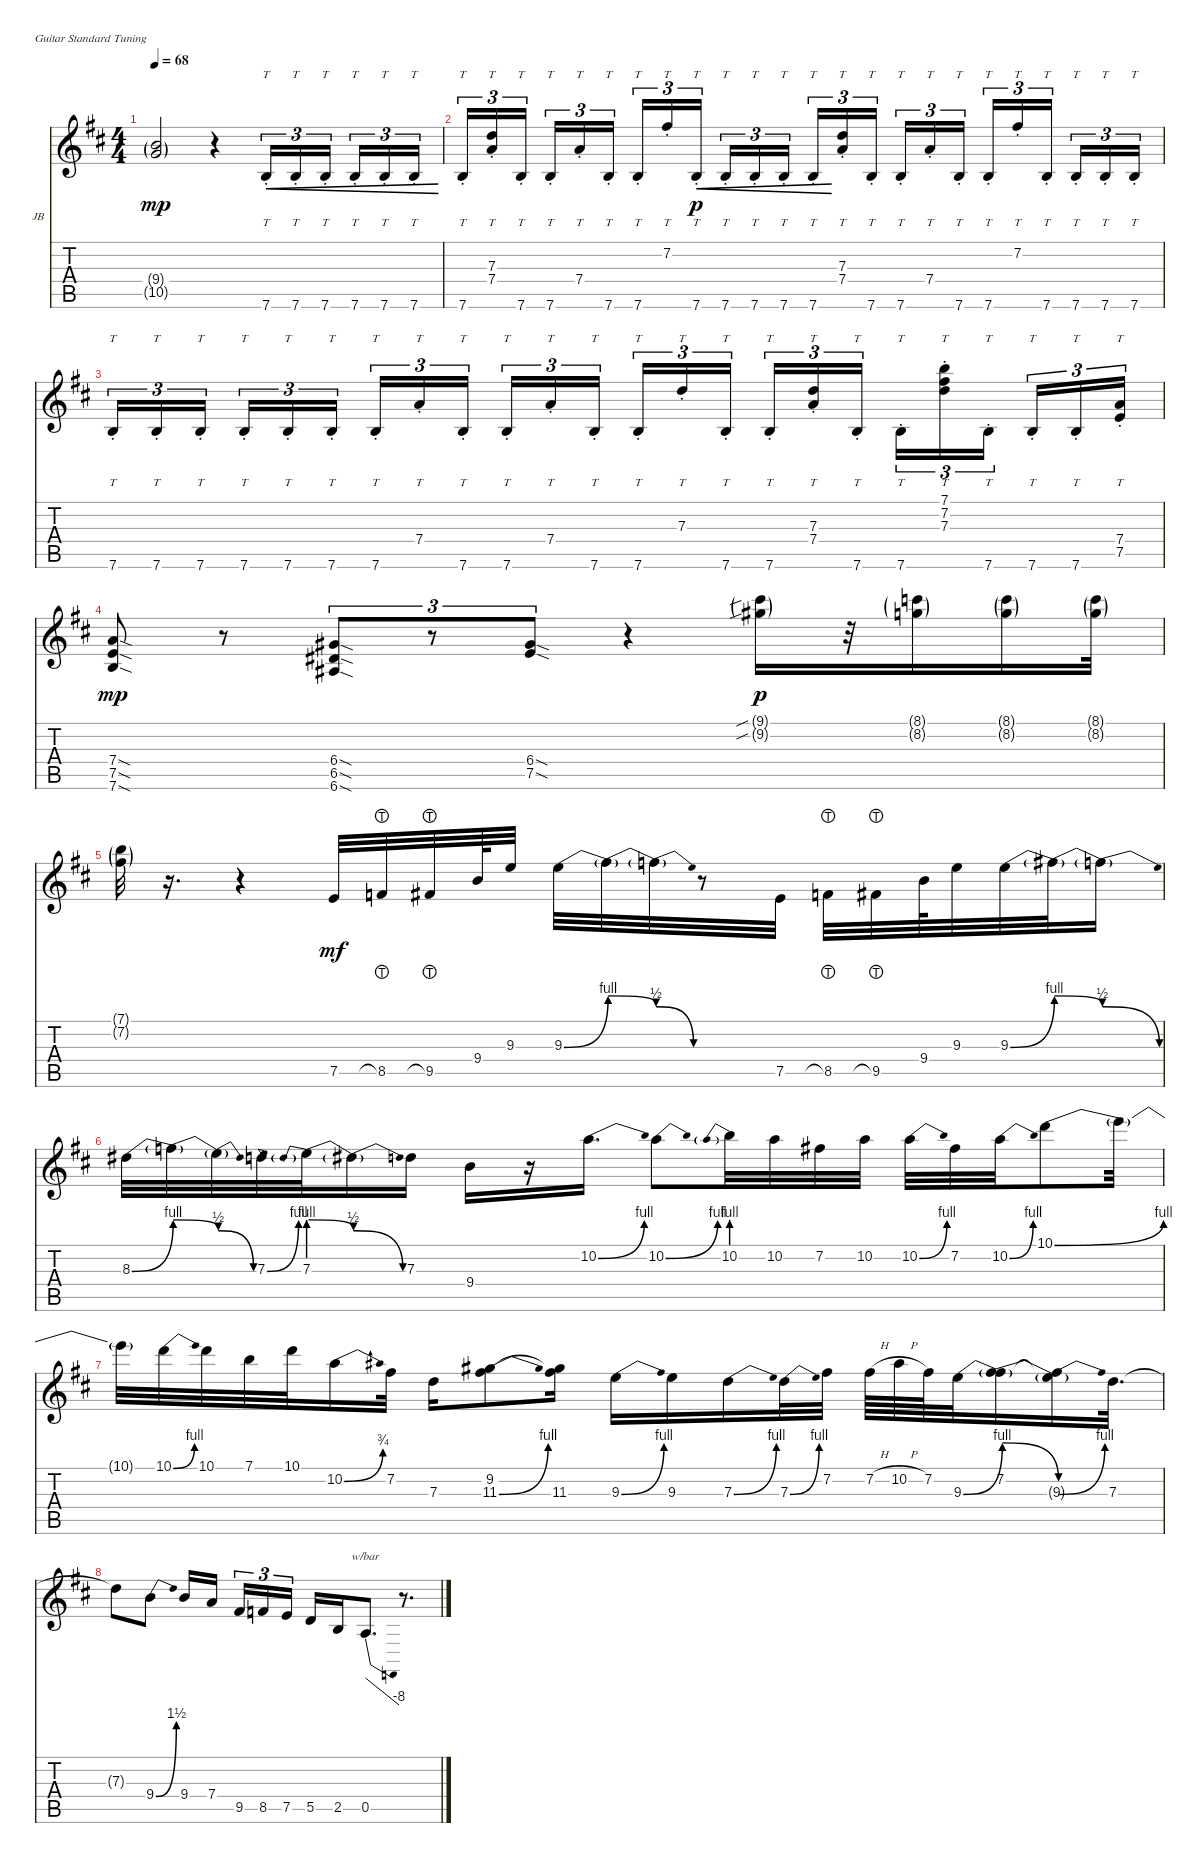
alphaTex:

\defaultSystemsLayout 4
\bracketExtendMode nobrackets
\firstSystemTrackNameOrientation horizontal
\otherSystemsTrackNameOrientation horizontal
\track ("Jeff Beck" "JB") {instrument overdrivenguitar}
\staff {score tabs}
\tuning (E4 B3 G3 D3 A2 E2)
\ts (4 4)
\tempo 68
\clef g2
\ks bminor
(9.4{g} 10.5{g}).2{dy mp} r.4 7.6{st}.16{tt tu (3 2) cre} 7.6{st}.16{tt tu (3 2) cre} 7.6{st}.16{tt tu (3 2) cre} 7.6{st}.16{tt tu (3 2) cre} 7.6{st}.16{tt tu (3 2) cre} 7.6{st}.16{tt tu (3 2) cre} |
7.6{st}.16{tt tu (3 2)} (7.4{st} 7.3{st}).16{tt tu (3 2)} 7.6{st}.16{tt tu (3 2)} 7.6{st}.16{tt tu (3 2)} 7.4{st}.16{tt tu (3 2)} 7.6{st}.16{tt tu (3 2)} 7.6{st}.16{tt tu (3 2)} 7.2{st}.16{tt tu (3 2)} 7.6{st}.16{tt tu (3 2) cre dy p} 7.6{st}.16{tt tu (3 2) cre} 7.6{st}.16{tt tu (3 2) cre} 7.6{st}.16{tt tu (3 2) cre} 7.6{st}.16{tt tu (3 2) cre} (7.3{st} 7.4{st}).16{tt tu (3 2)} 7.6{st}.16{tt tu (3 2)} 7.6{st}.16{tt tu (3 2)} 7.4{st}.16{tt tu (3 2)} 7.6{st}.16{tt tu (3 2)} 7.6{st}.16{tt tu (3 2)} 7.2{st}.16{tt tu (3 2)} 7.6{st}.16{tt tu (3 2)} 7.6{st}.16{tt tu (3 2)} 7.6{st}.16{tt tu (3 2)} 7.6{st}.16{tt tu (3 2)} |
7.6{st}.16{tt tu (3 2)} 7.6{st}.16{tt tu (3 2)} 7.6{st}.16{tt tu (3 2)} 7.6{st}.16{tt tu (3 2)} 7.6{st}.16{tt tu (3 2)} 7.6{st}.16{tt tu (3 2)} 7.6{st}.16{tt tu (3 2)} 7.4{st}.16{tt tu (3 2)} 7.6{st}.16{tt tu (3 2)} 7.6{st}.16{tt tu (3 2)} 7.4{st}.16{tt tu (3 2)} 7.6{st}.16{tt tu (3 2)} 7.6{st}.16{tt tu (3 2)} 7.3{st}.16{tt tu (3 2)} 7.6{st}.16{tt tu (3 2)} 7.6{st}.16{tt tu (3 2)} (7.4{st} 7.3{st}).16{tt tu (3 2)} 7.6{st}.16{tt tu (3 2)} 7.6{st}.16{tt tu (3 2)} (7.3{st} 7.2{st} 7.1{st}).16{tt tu (3 2)} 7.6{st}.16{tt tu (3 2)} 7.6{st}.16{tt tu (3 2)} 7.6{st}.16{tt tu (3 2)} (7.5{st} 7.4{st}).16{tt tu (3 2)} |
(7.4{sod} 7.5{sod} 7.6{sod}).8{dy mp} r.8 (6.4{sod} 6.5{sod} 6.6{sod}).8{tu (3 2)} r.8{tu (3 2)} (7.5{sod} 6.4{sod}).8{tu (3 2)} r.4 (9.2{sib g} 9.1{sib g}).16{dy p} r.32 (8.2{g} 8.1{g}).16 (8.1{g} 8.2{g}).16 (8.1{g} 8.2{g}).32 |
(7.1{g} 7.2{g}).32 r.16{d} r.4 7.5.32{dy mf} 8.5{lht}.32 9.5{lht}.32 9.4.64 9.3.32 9.3{be (bend 0 0 33.6 4)}.32 9.3{be (release 0 4 3.5999999999999996 2) t}.32 9.3{be (release 0 2 15 0) t}.32 r.8 7.5.32 8.5{lht}.32 9.5{lht}.32 9.4.64 9.3.32 9.3{be (bend 0 0 15 4)}.32 9.3{be (release 0 4 7.8 2) t}.32 9.3{be (release 0 2 15 0) t}.16 |
8.3{be (bend 0 0 15 4)}.32 8.3{be (release 0 4 6 2) t}.32 8.3{be (release 0 2 15 0) t}.32 7.3{be (bend 0 0 15 4)}.32 7.3{be (prebendrelease 0 4 6.6 2)}.32 7.3{be (release 0 2 12.6 0) t}.16 7.3.16 9.4.16 r.16 10.2{be (bend 0 0 15 4)}.16{d} 10.2{be (bend 0 0 15 4)}.8 10.2{be (prebend 0 4 60 4)}.32 10.2.32 7.2.32 10.2.32 10.2{be (bend 0 0 15 4)}.32 7.2.32 10.2{be (bend 0 0 15 4)}.32 10.1{be (bend 0 0 15 4)}.8 10.1{t}.32 |
10.1{t}.32 10.1{be (bend 0 0 15 4)}.32 10.1.32 7.1.32 10.1.32 10.2{be (bend 0 0 15.6 3)}.16 7.2.32 7.3.16 (11.3{be (bend 0 0 22.8 4)} 9.2).8 (11.3 9.2{t}).16 9.3{be (bend 0 0 15 4)}.16 9.3.16 7.3{be (bend 0 0 15 4)}.16 7.3{be (bend 0 0 15 4)}.32 7.2.32 7.2{h}.64 10.2{h}.64 7.2.64 9.3{be (bend 0 0 15 4)}.32 (9.3{be (release 0 4 15 0) t} 7.2).16 (9.3{be (bend 0 0 15 4) t} 7.2{t}).16 7.3.32{d} |
7.3{t}.8 9.4{be (bend 0 0 22.2 6)}.8 9.4.16 7.4.16 9.5.16{tu (3 2)} 8.5.16{tu (3 2)} 7.5.16{tu (3 2)} 5.5.16 2.5.16 0.5.8{d tbe (dive default 9.6 0 59.4 -32)} r.8{d}
